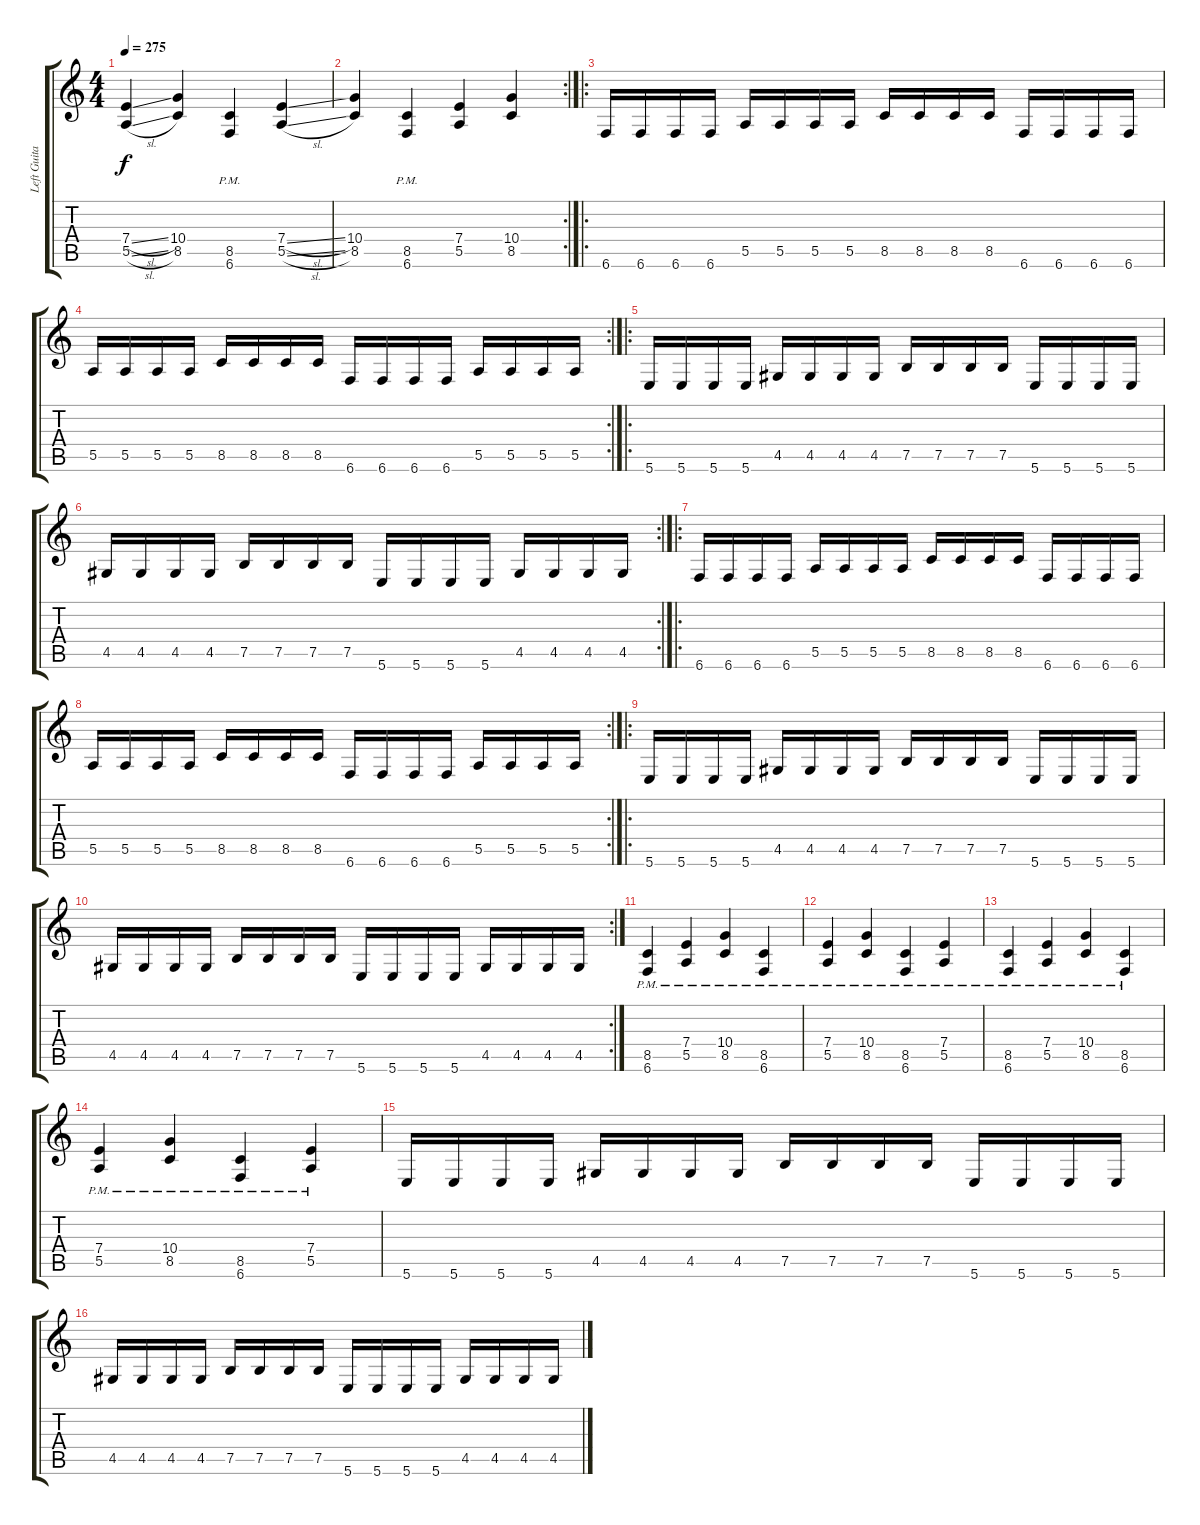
\track ("Left Guitar" "Left Guita") {instrument distortionguitar}
\staff {score tabs}
\tuning (B3 Gb3 D3 A2 E2 B1) {hide}
\ts (4 4)
\tempo 275
\clef g2
\ks c
(7.4{sl} 5.5{sl}).4{dy f} (10.4 8.5).4 (8.5{pm} 6.6{pm}).4 (7.4{sl} 5.5{sl}).4 |
\rc 2
(10.4 8.5).4 (8.5{pm} 6.6{pm}).4 (7.4 5.5).4 (10.4 8.5).4 |
\ro
6.6.16 6.6.16 6.6.16 6.6.16 5.5.16 5.5.16 5.5.16 5.5.16 8.5.16 8.5.16 8.5.16 8.5.16 6.6.16 6.6.16 6.6.16 6.6.16 |
\rc 2
5.5.16 5.5.16 5.5.16 5.5.16 8.5.16 8.5.16 8.5.16 8.5.16 6.6.16 6.6.16 6.6.16 6.6.16 5.5.16 5.5.16 5.5.16 5.5.16 |
\ro
5.6.16 5.6.16 5.6.16 5.6.16 4.5.16 4.5.16 4.5.16 4.5.16 7.5.16 7.5.16 7.5.16 7.5.16 5.6.16 5.6.16 5.6.16 5.6.16 |
\rc 2
4.5.16 4.5.16 4.5.16 4.5.16 7.5.16 7.5.16 7.5.16 7.5.16 5.6.16 5.6.16 5.6.16 5.6.16 4.5.16 4.5.16 4.5.16 4.5.16 |
\ro
6.6.16 6.6.16 6.6.16 6.6.16 5.5.16 5.5.16 5.5.16 5.5.16 8.5.16 8.5.16 8.5.16 8.5.16 6.6.16 6.6.16 6.6.16 6.6.16 |
\rc 2
5.5.16 5.5.16 5.5.16 5.5.16 8.5.16 8.5.16 8.5.16 8.5.16 6.6.16 6.6.16 6.6.16 6.6.16 5.5.16 5.5.16 5.5.16 5.5.16 |
\ro
5.6.16 5.6.16 5.6.16 5.6.16 4.5.16 4.5.16 4.5.16 4.5.16 7.5.16 7.5.16 7.5.16 7.5.16 5.6.16 5.6.16 5.6.16 5.6.16 |
\rc 2
4.5.16 4.5.16 4.5.16 4.5.16 7.5.16 7.5.16 7.5.16 7.5.16 5.6.16 5.6.16 5.6.16 5.6.16 4.5.16 4.5.16 4.5.16 4.5.16 |
(8.5{pm} 6.6{pm}).4 (7.4{pm} 5.5{pm}).4 (10.4{pm} 8.5{pm}).4 (8.5{pm} 6.6{pm}).4 |
(7.4{pm} 5.5{pm}).4 (10.4{pm} 8.5{pm}).4 (8.5{pm} 6.6{pm}).4 (7.4{pm} 5.5{pm}).4 |
(8.5{pm} 6.6{pm}).4 (7.4{pm} 5.5{pm}).4 (10.4{pm} 8.5{pm}).4 (8.5{pm} 6.6{pm}).4 |
(7.4{pm} 5.5{pm}).4 (10.4{pm} 8.5{pm}).4 (8.5{pm} 6.6{pm}).4 (7.4{pm} 5.5{pm}).4 |
5.6.16 5.6.16 5.6.16 5.6.16 4.5.16 4.5.16 4.5.16 4.5.16 7.5.16 7.5.16 7.5.16 7.5.16 5.6.16 5.6.16 5.6.16 5.6.16 |
4.5.16 4.5.16 4.5.16 4.5.16 7.5.16 7.5.16 7.5.16 7.5.16 5.6.16 5.6.16 5.6.16 5.6.16 4.5.16 4.5.16 4.5.16 4.5.16
